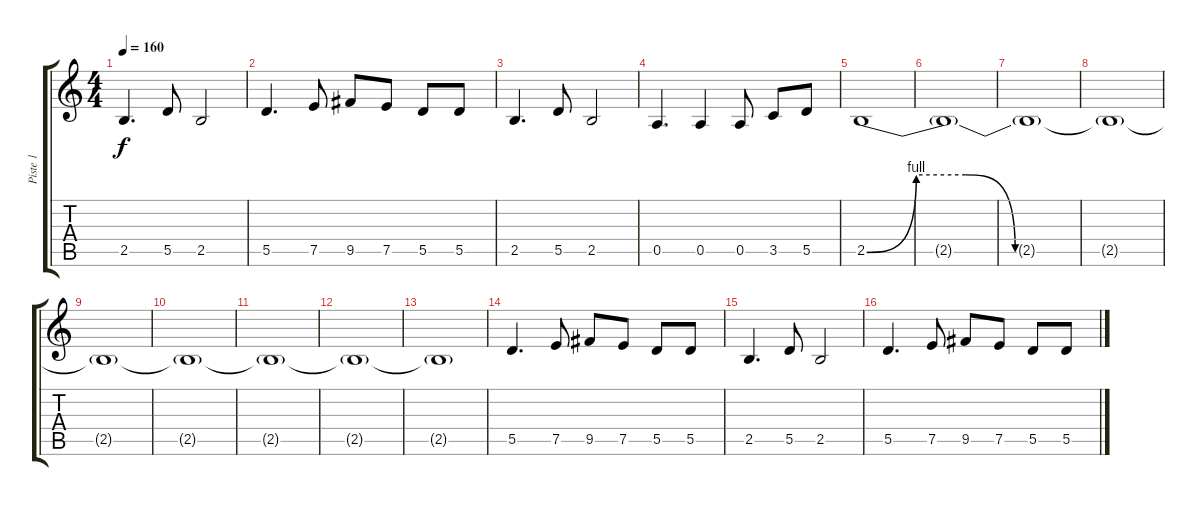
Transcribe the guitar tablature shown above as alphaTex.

\track ("Piste 1" "Piste 1") {instrument distortionguitar}
\staff {score tabs}
\tuning (E4 B3 G3 D3 A2 E2) {hide}
\ts (4 4)
\tempo 160
\clef g2
\ks c
2.5.4{d dy f} 5.5.8 2.5.2 |
5.5.4{d} 7.5.8 9.5.8 7.5.8 5.5.8 5.5.8 |
2.5.4{d} 5.5.8 2.5.2 |
0.5.4{d} 0.5.4 0.5.8 3.5.8 5.5.8 |
2.5{be (custom 0 0 10 4 20 4 30 0 60 0)}.1 |
2.5{t}.1 |
2.5{t}.1 |
2.5{t}.1 |
2.5{t}.1 |
2.5{t}.1 |
2.5{t}.1 |
2.5{t}.1 |
2.5{t}.1 |
5.5.4{d instrument distortionguitar} 7.5.8 9.5.8 7.5.8 5.5.8 5.5.8 |
2.5.4{d} 5.5.8 2.5.2 |
5.5.4{d} 7.5.8 9.5.8 7.5.8 5.5.8 5.5.8
